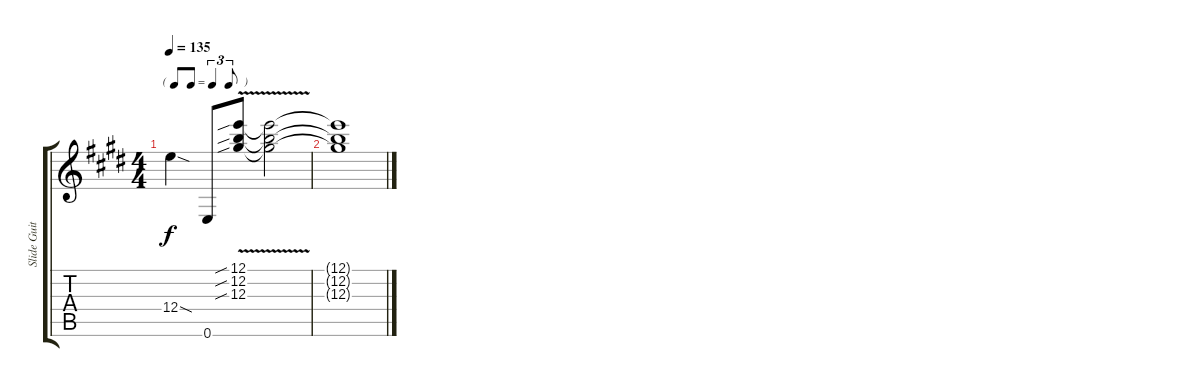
\track ("Slide Guitar" "Slide Guit") {instrument overdrivenguitar}
\staff {score tabs}
\tuning (E4 B3 Ab3 E3 B2 E2) {hide}
\ts (4 4)
\tf triplet8th
\tempo 135
\clef g2
\ks e
12.4{sod}.4{dy f} 0.6.8 (12.1{v sib} 12.2{v sib} 12.3{v sib}).8 (12.1{t} 12.2{t} 12.3{t}).2 |
(12.1{t} 12.2{t} 12.3{t}).1
